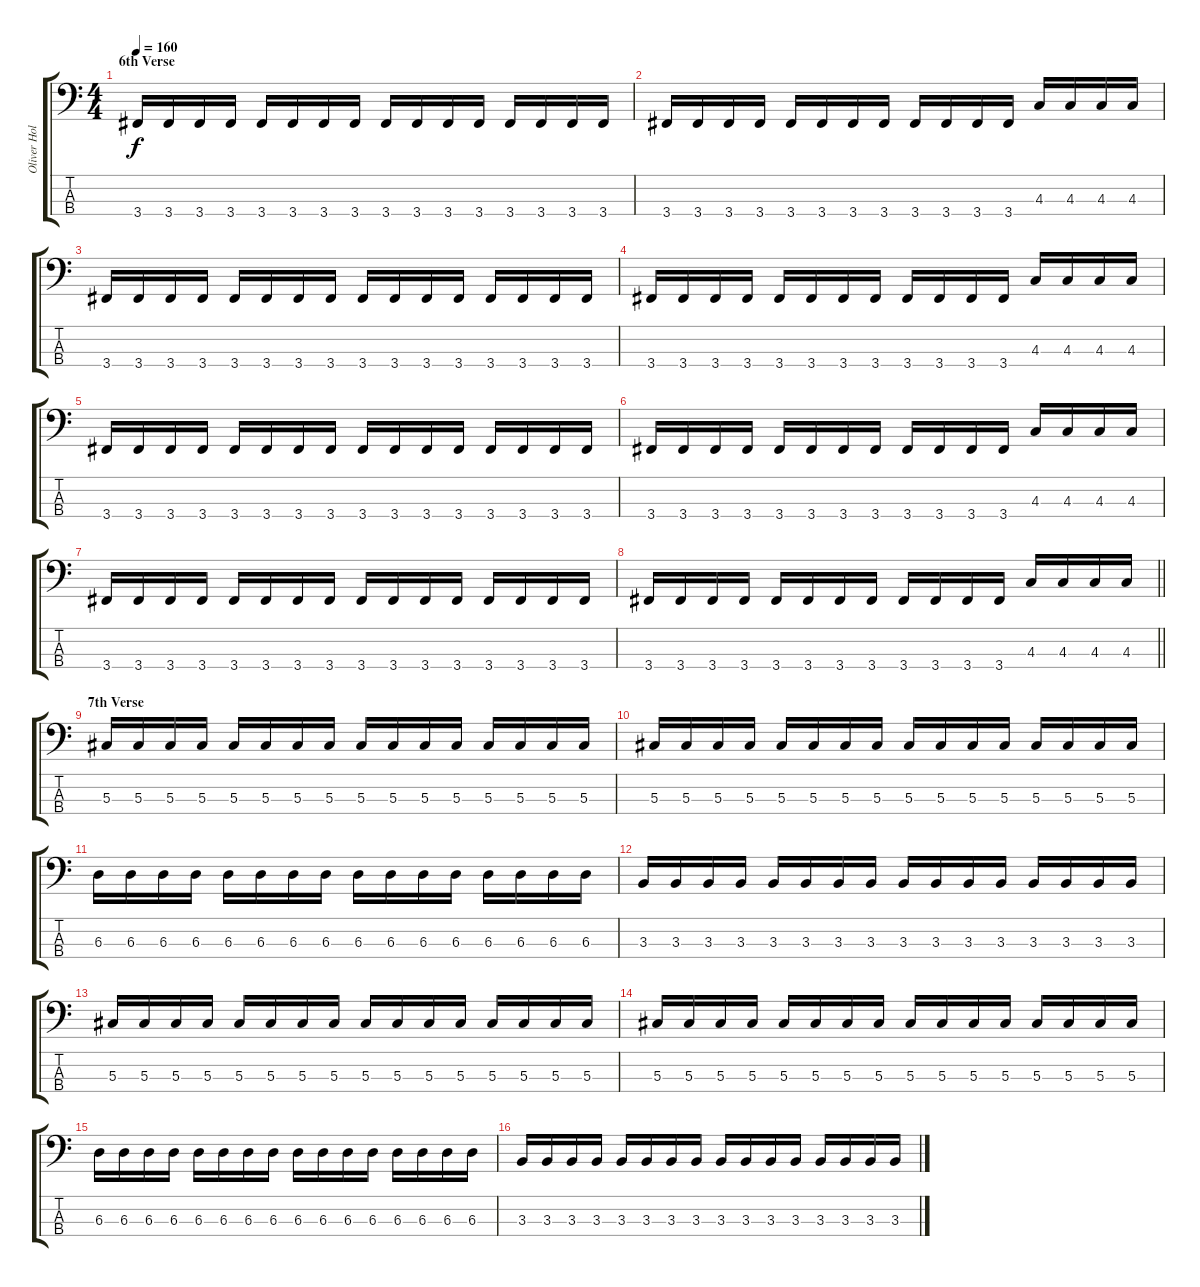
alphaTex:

\track ("Oliver Holzwarth" "Oliver Hol") {instrument electricbasspick}
\staff {score tabs}
\tuning (Gb2 Db2 Ab1 Eb1) {hide}
\ts (4 4)
\section ("" "6th Verse")
\tempo 160
\clef f4
\ks c
3.4.16{dy f} 3.4.16 3.4.16 3.4.16 3.4.16 3.4.16 3.4.16 3.4.16 3.4.16 3.4.16 3.4.16 3.4.16 3.4.16 3.4.16 3.4.16 3.4.16 |
3.4.16 3.4.16 3.4.16 3.4.16 3.4.16 3.4.16 3.4.16 3.4.16 3.4.16 3.4.16 3.4.16 3.4.16 4.3.16 4.3.16 4.3.16 4.3.16 |
3.4.16 3.4.16 3.4.16 3.4.16 3.4.16 3.4.16 3.4.16 3.4.16 3.4.16 3.4.16 3.4.16 3.4.16 3.4.16 3.4.16 3.4.16 3.4.16 |
3.4.16 3.4.16 3.4.16 3.4.16 3.4.16 3.4.16 3.4.16 3.4.16 3.4.16 3.4.16 3.4.16 3.4.16 4.3.16 4.3.16 4.3.16 4.3.16 |
3.4.16 3.4.16 3.4.16 3.4.16 3.4.16 3.4.16 3.4.16 3.4.16 3.4.16 3.4.16 3.4.16 3.4.16 3.4.16 3.4.16 3.4.16 3.4.16 |
3.4.16 3.4.16 3.4.16 3.4.16 3.4.16 3.4.16 3.4.16 3.4.16 3.4.16 3.4.16 3.4.16 3.4.16 4.3.16 4.3.16 4.3.16 4.3.16 |
3.4.16 3.4.16 3.4.16 3.4.16 3.4.16 3.4.16 3.4.16 3.4.16 3.4.16 3.4.16 3.4.16 3.4.16 3.4.16 3.4.16 3.4.16 3.4.16 |
\barLineRight lightlight
3.4.16 3.4.16 3.4.16 3.4.16 3.4.16 3.4.16 3.4.16 3.4.16 3.4.16 3.4.16 3.4.16 3.4.16 4.3.16 4.3.16 4.3.16 4.3.16 |
\section ("" "7th Verse")
5.3.16 5.3.16 5.3.16 5.3.16 5.3.16 5.3.16 5.3.16 5.3.16 5.3.16 5.3.16 5.3.16 5.3.16 5.3.16 5.3.16 5.3.16 5.3.16 |
5.3.16 5.3.16 5.3.16 5.3.16 5.3.16 5.3.16 5.3.16 5.3.16 5.3.16 5.3.16 5.3.16 5.3.16 5.3.16 5.3.16 5.3.16 5.3.16 |
6.3.16 6.3.16 6.3.16 6.3.16 6.3.16 6.3.16 6.3.16 6.3.16 6.3.16 6.3.16 6.3.16 6.3.16 6.3.16 6.3.16 6.3.16 6.3.16 |
3.3.16 3.3.16 3.3.16 3.3.16 3.3.16 3.3.16 3.3.16 3.3.16 3.3.16 3.3.16 3.3.16 3.3.16 3.3.16 3.3.16 3.3.16 3.3.16 |
5.3.16 5.3.16 5.3.16 5.3.16 5.3.16 5.3.16 5.3.16 5.3.16 5.3.16 5.3.16 5.3.16 5.3.16 5.3.16 5.3.16 5.3.16 5.3.16 |
5.3.16 5.3.16 5.3.16 5.3.16 5.3.16 5.3.16 5.3.16 5.3.16 5.3.16 5.3.16 5.3.16 5.3.16 5.3.16 5.3.16 5.3.16 5.3.16 |
6.3.16 6.3.16 6.3.16 6.3.16 6.3.16 6.3.16 6.3.16 6.3.16 6.3.16 6.3.16 6.3.16 6.3.16 6.3.16 6.3.16 6.3.16 6.3.16 |
3.3.16 3.3.16 3.3.16 3.3.16 3.3.16 3.3.16 3.3.16 3.3.16 3.3.16 3.3.16 3.3.16 3.3.16 3.3.16 3.3.16 3.3.16 3.3.16
